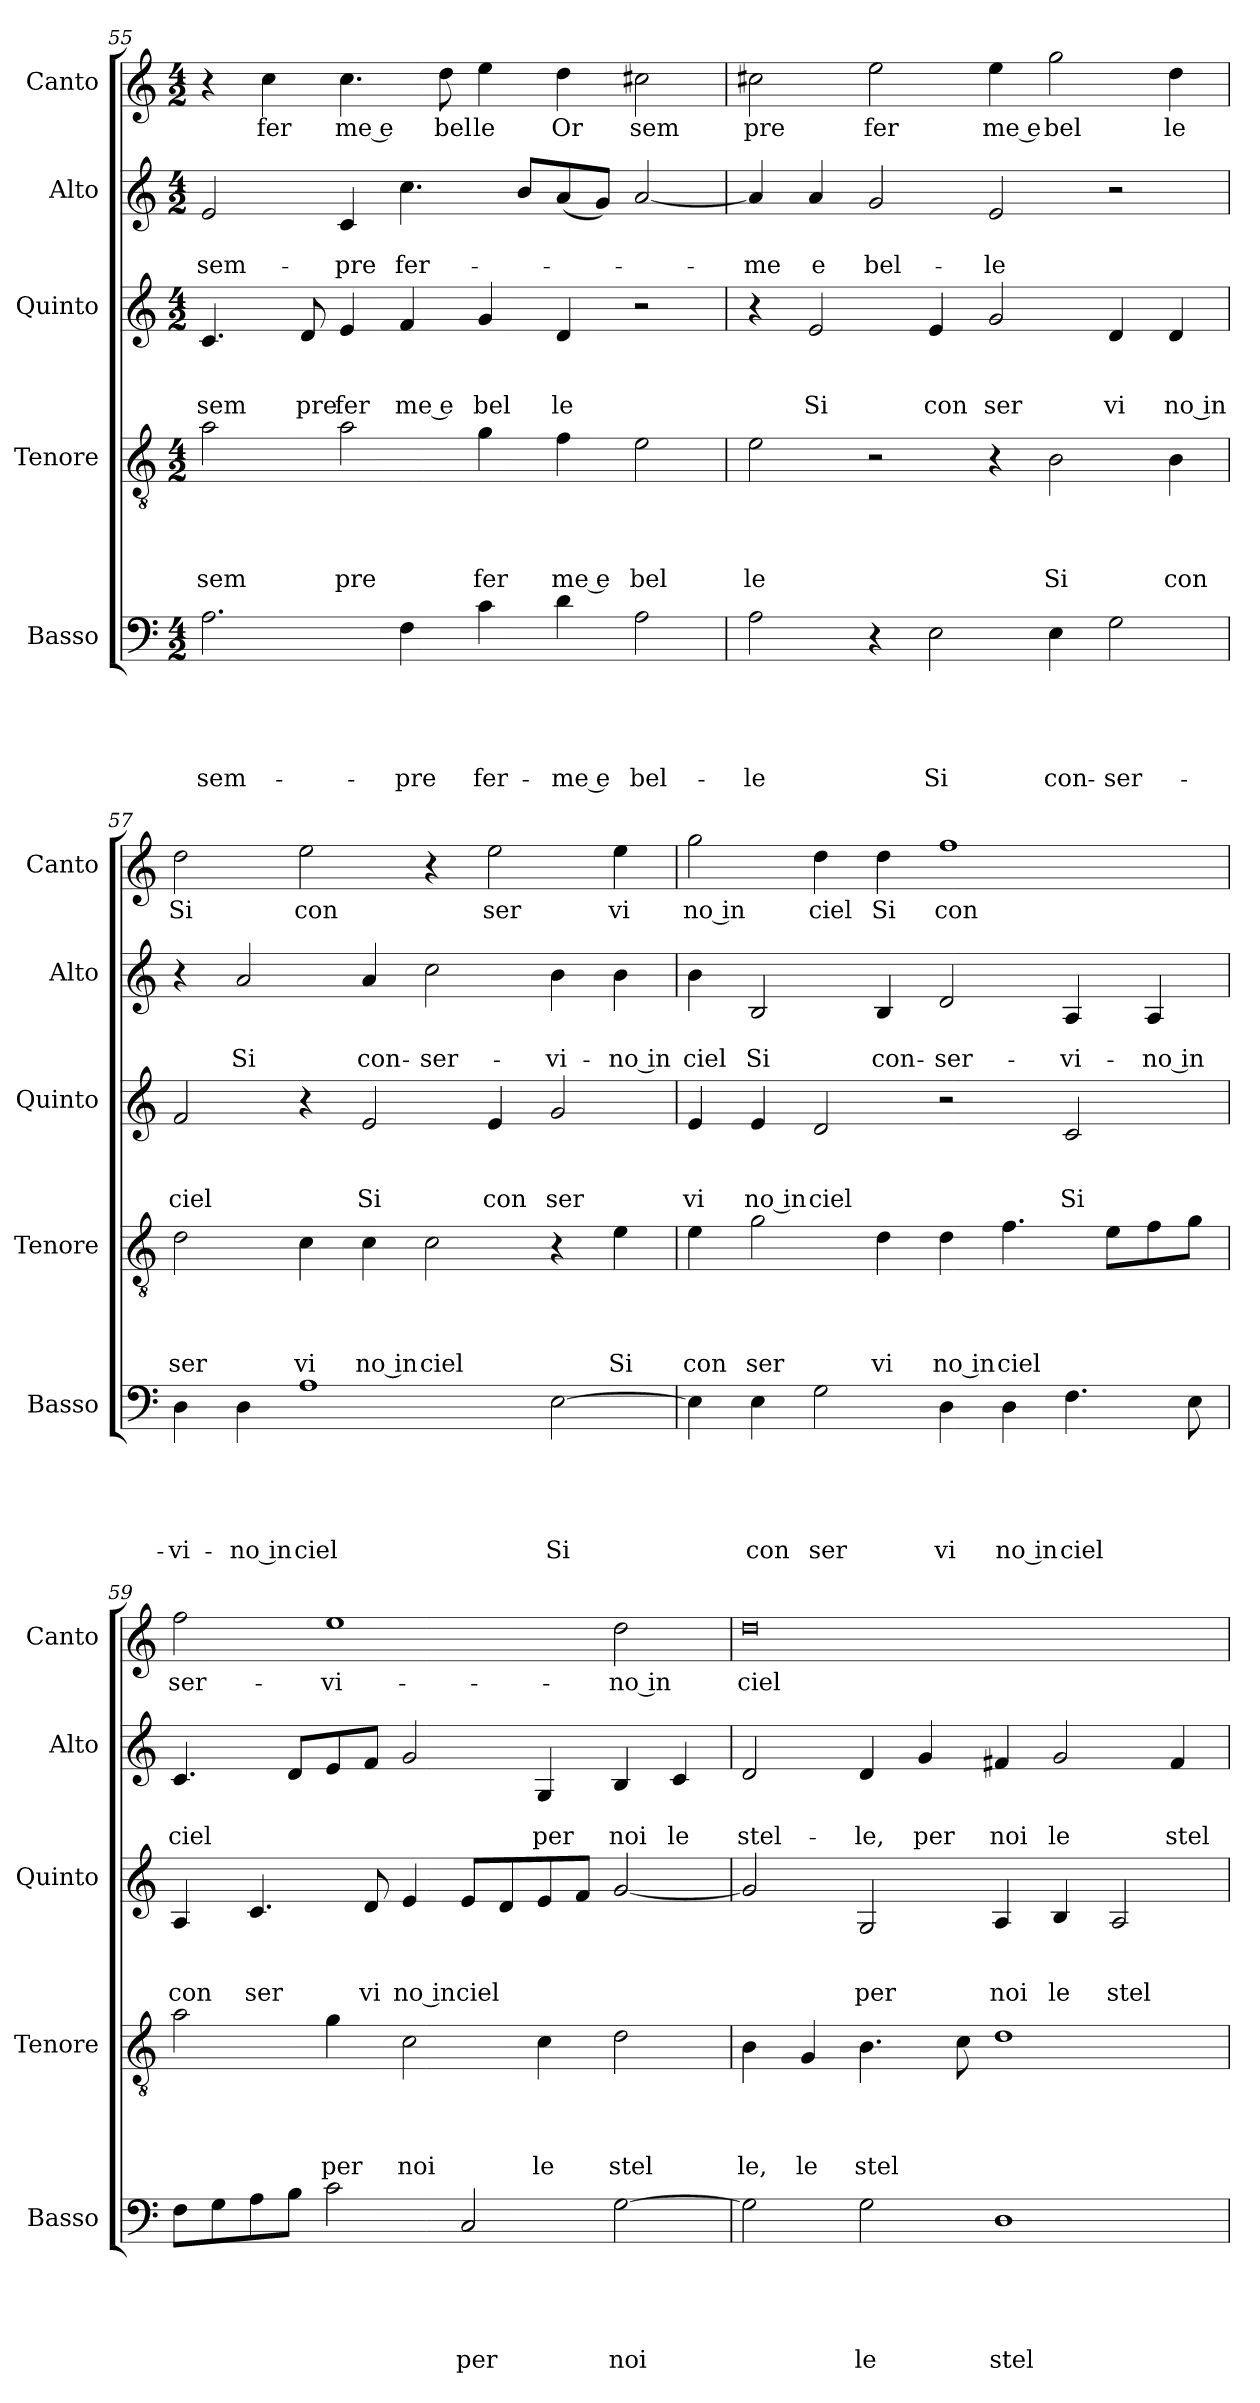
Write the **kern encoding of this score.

**kern	**text	**text	**text	**text	**text	**kern	**text	**text	**text	**text	**kern	**text	**text	**text	**kern	**text	**text	**kern	**text
*part5	*part5	*part5	*part5	*part5	*part5	*part4	*part4	*part4	*part4	*part4	*part3	*part3	*part3	*part3	*part2	*part2	*part2	*part1	*part1
*staff5	*staff5	*staff5	*staff5	*staff5	*staff5	*staff4	*staff4	*staff4	*staff4	*staff4	*staff3	*staff3	*staff3	*staff3	*staff2	*staff2	*staff2	*staff1	*staff1
*I"Basso	*	*	*	*	*	*I"Tenore	*	*	*	*	*I"Quinto	*	*	*	*I"Alto	*	*	*I"Canto	*
*I'Basso	*	*	*	*	*	*I'Tenore	*	*	*	*	*I'Quinto	*	*	*	*I'Alto	*	*	*I'Canto	*
*clefF4	*	*	*	*	*	*clefGv2	*	*	*	*	*clefG2	*	*	*	*clefG2	*	*	*clefG2	*
*k[]	*	*	*	*	*	*k[]	*	*	*	*	*k[]	*	*	*	*k[]	*	*	*k[]	*
*C:	*	*	*	*	*	*C:	*	*	*	*	*C:	*	*	*	*C:	*	*	*C:	*
*M4/2	*	*	*	*	*	*M4/2	*	*	*	*	*M4/2	*	*	*	*M4/2	*	*	*M4/2	*
=55	=55	=55	=55	=55	=55	=55	=55	=55	=55	=55	=55	=55	=55	=55	=55	=55	=55	=55	=55
!	!	!	!	!	!LO:LY:b	!	!	!	!	!LO:LY:b	!	!	!	!LO:LY:b	!	!	!LO:LY:b	!	!
2.A\	.	.	.	.	sem-	2a\	.	.	.	sem	4.c/	.	.	sem	2e/	.	sem-	4r	.
!	!	!	!	!	!	!	!	!	!	!	!	!	!	!	!	!	!	!	!LO:LY:b
.	.	.	.	.	.	.	.	.	.	.	.	.	.	.	.	.	.	4cc\	fer
!	!	!	!	!	!	!	!	!	!	!	!	!	!	!LO:LY:b	!	!	!	!	!
.	.	.	.	.	.	.	.	.	.	.	8d/	.	.	pre	.	.	.	.	.
!	!	!	!	!	!	!	!	!	!	!LO:LY:b	!	!	!	!LO:LY:b	!	!	!LO:LY:b	!	!LO:LY:b
.	.	.	.	.	.	2a\	.	.	.	pre	4e/	.	.	fer	4c/	.	-pre	4.cc\	me e
!	!	!	!	!	!LO:LY:b	!	!	!	!	!	!	!	!	!LO:LY:b:rj	!	!	!LO:LY:b	!	!
4F\	.	.	.	.	-pre	.	.	.	.	.	4f/	.	.	me e	4.cc\	.	fer-	.	.
!	!	!	!	!	!	!	!	!	!	!	!	!	!	!	!	!	!	!	!LO:LY:b
.	.	.	.	.	.	.	.	.	.	.	.	.	.	.	.	.	.	8dd\	bel
!	!	!	!	!	!LO:LY:b	!	!	!	!	!LO:LY:b	!	!	!	!LO:LY:b	!	!	!	!	!LO:LY:b
4c\	.	.	.	.	fer-	4g\	.	.	.	fer	4g/	.	.	bel	.	.	.	4ee\	le
.	.	.	.	.	.	.	.	.	.	.	.	.	.	.	8b/L	.	.	.	.
!	!	!	!	!	!LO:LY:b:rj	!	!	!	!	!LO:LY:b:rj	!	!	!	!LO:LY:b	!	!	!	!	!LO:LY:b:rj
4d\	.	.	.	.	-me e	4f\	.	.	.	me e	4d/	.	.	le	(>8a/	.	.	4dd\	Or
.	.	.	.	.	.	.	.	.	.	.	.	.	.	.	8g/J)	.	.	.	.
!	!	!	!	!	!LO:LY:b	!	!	!	!	!LO:LY:b	!	!	!	!	!	!	!	!	!LO:LY:b
2A\	.	.	.	.	bel-	2e\	.	.	.	bel	2r	.	.	.	[<2a/	.	.	2cc#X\	sem
=56	=56	=56	=56	=56	=56	=56	=56	=56	=56	=56	=56	=56	=56	=56	=56	=56	=56	=56	=56
!	!	!	!	!	!LO:LY:b	!	!	!	!	!LO:LY:b	!	!	!	!	!	!	!LO:LY:b	!	!LO:LY:b
2A\	.	.	.	.	-le	2e\	.	.	.	le	4r	.	.	.	4a/]	.	-me	2cc#X\	pre
!	!	!	!	!	!	!	!	!	!	!	!	!	!	!LO:LY:b	!	!	!LO:LY:b	!	!
.	.	.	.	.	.	.	.	.	.	.	2e/	.	.	Si	4a/	.	e	.	.
!	!	!	!	!	!	!	!	!	!	!	!	!	!	!	!	!	!LO:LY:b	!	!LO:LY:b
4r	.	.	.	.	.	2r	.	.	.	.	.	.	.	.	2g/	.	bel-	2ee\	fer
!	!	!	!	!	!LO:LY:b	!	!	!	!	!	!	!	!	!LO:LY:b	!	!	!	!	!
2E\	.	.	.	.	Si	.	.	.	.	.	4e/	.	.	con	.	.	.	.	.
!	!	!	!	!	!	!	!	!	!	!	!	!	!	!LO:LY:b	!	!	!LO:LY:b	!	!LO:LY:b
.	.	.	.	.	.	4r	.	.	.	.	2g/	.	.	ser	2e/	.	-le	4ee\	me e
!	!	!	!	!	!LO:LY:b	!	!	!	!	!LO:LY:b	!	!	!	!	!	!	!	!	!LO:LY:b
4E\	.	.	.	.	con-	2B\	.	.	.	Si	.	.	.	.	.	.	.	2gg\	bel
!	!	!	!	!	!LO:LY:b	!	!	!	!	!	!	!	!	!LO:LY:b	!	!	!	!	!
2G\	.	.	.	.	-ser-	.	.	.	.	.	4d/	.	.	vi	2r	.	.	.	.
!	!	!	!	!	!	!	!	!	!	!LO:LY:b	!	!	!	!LO:LY:b:rj	!	!	!	!	!LO:LY:b
.	.	.	.	.	.	4B\	.	.	.	con	4d/	.	.	no in	.	.	.	4dd\	le
=57	=57	=57	=57	=57	=57	=57	=57	=57	=57	=57	=57	=57	=57	=57	=57	=57	=57	=57	=57
!	!	!	!	!	!LO:LY:b	!	!	!	!	!LO:LY:b	!	!	!	!LO:LY:b	!	!	!	!	!LO:LY:b:rj
4D\	.	.	.	.	-vi-	2d\	.	.	.	ser	2f/	.	.	ciel	4r	.	.	2dd\	Si
!	!	!	!	!	!LO:LY:b:rj	!	!	!	!	!	!	!	!	!	!	!	!LO:LY:b	!	!
4D\	.	.	.	.	-no in	.	.	.	.	.	.	.	.	.	2a/	.	Si	.	.
!	!	!	!	!	!LO:LY:b	!	!	!	!	!LO:LY:b	!	!	!	!	!	!	!	!	!LO:LY:b
1A	.	.	.	.	ciel	4c\	.	.	.	vi	4r	.	.	.	.	.	.	2ee\	con
!	!	!	!	!	!	!	!	!	!	!LO:LY:b:rj	!	!	!	!LO:LY:b	!	!	!LO:LY:b	!	!
.	.	.	.	.	.	4c\	.	.	.	no in	2e/	.	.	Si	4a/	.	con-	.	.
!	!	!	!	!	!	!	!	!	!	!LO:LY:b	!	!	!	!	!	!	!LO:LY:b	!	!
.	.	.	.	.	.	2c\	.	.	.	ciel	.	.	.	.	2cc\	.	-ser-	4r	.
!	!	!	!	!	!	!	!	!	!	!	!	!	!	!LO:LY:b	!	!	!	!	!LO:LY:b
.	.	.	.	.	.	.	.	.	.	.	4e/	.	.	con	.	.	.	2ee\	ser
!	!	!	!	!	!LO:LY:b	!	!	!	!	!	!	!	!	!LO:LY:b	!	!	!LO:LY:b	!	!
[<2E\	.	.	.	.	Si	4r	.	.	.	.	2g/	.	.	ser	4b\	.	-vi-	.	.
!	!	!	!	!	!	!	!	!	!	!LO:LY:b	!	!	!	!	!	!	!LO:LY:b:rj	!	!LO:LY:b
.	.	.	.	.	.	4e\	.	.	.	Si	.	.	.	.	4b\	.	-no in	4ee\	vi
!!LO:LB:g=z
=58	=58	=58	=58	=58	=58	=58	=58	=58	=58	=58	=58	=58	=58	=58	=58	=58	=58	=58	=58
!	!	!	!	!	!	!	!	!	!	!LO:LY:b	!	!	!	!LO:LY:b	!	!	!LO:LY:b	!	!LO:LY:b
4E\]	.	.	.	.	.	4e\	.	.	.	con	4e/	.	.	vi	4b\	.	ciel	2gg\	no in
!	!	!	!	!	!LO:LY:b	!	!	!	!	!LO:LY:b	!	!	!	!LO:LY:b:rj	!	!	!LO:LY:b	!	!
4E\	.	.	.	.	con	2g\	.	.	.	ser	4e/	.	.	no in	2B/	.	Si	.	.
!	!	!	!	!	!LO:LY:b	!	!	!	!	!	!	!	!	!LO:LY:b	!	!	!	!	!LO:LY:b
2G\	.	.	.	.	ser	.	.	.	.	.	2d/	.	.	ciel	.	.	.	4dd\	ciel
!	!	!	!	!	!	!	!	!	!	!LO:LY:b	!	!	!	!	!	!	!LO:LY:b	!	!LO:LY:b:rj
.	.	.	.	.	.	4d\	.	.	.	vi	.	.	.	.	4B/	.	con-	4dd\	Si
!	!	!	!	!	!LO:LY:b	!	!	!	!	!LO:LY:b:rj	!	!	!	!	!	!	!LO:LY:b	!	!LO:LY:b
4D\	.	.	.	.	vi	4d\	.	.	.	no in	2r	.	.	.	2d/	.	-ser-	1ff	con
!	!	!	!	!	!LO:LY:b:rj	!	!	!	!	!LO:LY:b	!	!	!	!	!	!	!	!	!
4D\	.	.	.	.	no in	4.f\	.	.	.	ciel	.	.	.	.	.	.	.	.	.
!	!	!	!	!	!LO:LY:b	!	!	!	!	!	!	!	!	!LO:LY:b	!	!	!LO:LY:b	!	!
4.F\	.	.	.	.	ciel	.	.	.	.	.	2c/	.	.	Si	4A/	.	-vi-	.	.
.	.	.	.	.	.	8e\L	.	.	.	.	.	.	.	.	.	.	.	.	.
!	!	!	!	!	!	!	!	!	!	!	!	!	!	!	!	!	!LO:LY:b:rj	!	!
.	.	.	.	.	.	8f\	.	.	.	.	.	.	.	.	4A/	.	-no in	.	.
8E\	.	.	.	.	.	8g\J	.	.	.	.	.	.	.	.	.	.	.	.	.
=59	=59	=59	=59	=59	=59	=59	=59	=59	=59	=59	=59	=59	=59	=59	=59	=59	=59	=59	=59
!	!	!	!	!	!	!	!	!	!	!	!	!	!	!LO:LY:b	!	!	!LO:LY:b	!	!LO:LY:b
8F\L	.	.	.	.	.	2a\	.	.	.	.	4A/	.	.	con	4.c/	.	ciel	2ff\	ser-
8G\	.	.	.	.	.	.	.	.	.	.	.	.	.	.	.	.	.	.	.
!	!	!	!	!	!	!	!	!	!	!	!	!	!	!LO:LY:b	!	!	!	!	!
8A\	.	.	.	.	.	.	.	.	.	.	4.c/	.	.	ser	.	.	.	.	.
8B\J	.	.	.	.	.	.	.	.	.	.	.	.	.	.	8d/L	.	.	.	.
!	!	!	!	!	!	!	!	!	!	!LO:LY:b	!	!	!	!	!	!	!	!	!LO:LY:b
2c\	.	.	.	.	.	4g\	.	.	.	per	.	.	.	.	8e/	.	.	1ee	-vi-
!	!	!	!	!	!	!	!	!	!	!	!	!	!	!LO:LY:b	!	!	!	!	!
.	.	.	.	.	.	.	.	.	.	.	8d/	.	.	vi	8f/J	.	.	.	.
!	!	!	!	!	!	!	!	!	!	!LO:LY:b	!	!	!	!LO:LY:b:rj	!	!	!	!	!
.	.	.	.	.	.	2c\	.	.	.	noi	4e/	.	.	no in	2g/	.	.	.	.
!	!	!	!	!	!LO:LY:b	!	!	!	!	!	!	!	!	!LO:LY:b	!	!	!	!	!
2C/	.	.	.	.	per	.	.	.	.	.	8e/L	.	.	ciel	.	.	.	.	.
.	.	.	.	.	.	.	.	.	.	.	8d/	.	.	.	.	.	.	.	.
!	!	!	!	!	!	!	!	!	!	!LO:LY:b	!	!	!	!	!	!	!LO:LY:b	!	!
.	.	.	.	.	.	4c\	.	.	.	le	8e/	.	.	.	4G/	.	per	.	.
.	.	.	.	.	.	.	.	.	.	.	8f/J	.	.	.	.	.	.	.	.
!	!	!	!	!	!LO:LY:b	!	!	!	!	!LO:LY:b	!	!	!	!	!	!	!LO:LY:b	!	!LO:LY:b
[>2G\	.	.	.	.	noi	2d\	.	.	.	stel	[<2g/	.	.	.	4B/	.	noi	2dd\	-no in
!	!	!	!	!	!	!	!	!	!	!	!	!	!	!	!	!	!LO:LY:b	!	!
.	.	.	.	.	.	.	.	.	.	.	.	.	.	.	4c/	.	le	.	.
=60	=60	=60	=60	=60	=60	=60	=60	=60	=60	=60	=60	=60	=60	=60	=60	=60	=60	=60	=60
!	!	!	!	!	!	!	!	!	!	!LO:LY:b	!	!	!	!	!	!	!LO:LY:b	!	!LO:LY:b
2G\]	.	.	.	.	.	4B\	.	.	.	le,	2g/]	.	.	.	2d/	.	stel-	0dd	ciel
!	!	!	!	!	!	!	!	!	!	!LO:LY:b	!	!	!	!	!	!	!	!	!
.	.	.	.	.	.	4G/	.	.	.	le	.	.	.	.	.	.	.	.	.
!	!	!	!	!	!LO:LY:b	!	!	!	!	!LO:LY:b	!	!	!	!LO:LY:b	!	!	!LO:LY:b	!	!
2G\	.	.	.	.	le	4.B\	.	.	.	stel	2G/	.	.	per	4d/	.	-le,	.	.
!	!	!	!	!	!	!	!	!	!	!	!	!	!	!	!	!	!LO:LY:b	!	!
.	.	.	.	.	.	.	.	.	.	.	.	.	.	.	4g/	.	per	.	.
.	.	.	.	.	.	8c\	.	.	.	.	.	.	.	.	.	.	.	.	.
!	!	!	!	!	!LO:LY:b	!	!	!	!	!	!	!	!	!LO:LY:b	!	!	!LO:LY:b	!	!
1D	.	.	.	.	stel	1d	.	.	.	.	4A/	.	.	noi	4f#X/	.	noi	.	.
!	!	!	!	!	!	!	!	!	!	!	!	!	!	!LO:LY:b	!	!	!LO:LY:b	!	!
.	.	.	.	.	.	.	.	.	.	.	4B/	.	.	le	2g/	.	le	.	.
!	!	!	!	!	!	!	!	!	!	!	!	!	!	!LO:LY:b	!	!	!	!	!
.	.	.	.	.	.	.	.	.	.	.	2A/	.	.	stel	.	.	.	.	.
!	!	!	!	!	!	!	!	!	!	!	!	!	!	!	!	!	!LO:LY:b	!	!
.	.	.	.	.	.	.	.	.	.	.	.	.	.	.	4f#/	.	stel-	.	.
=	=	=	=	=	=	=	=	=	=	=	=	=	=	=	=	=	=	=	=
*-	*-	*-	*-	*-	*-	*-	*-	*-	*-	*-	*-	*-	*-	*-	*-	*-	*-	*-	*-
